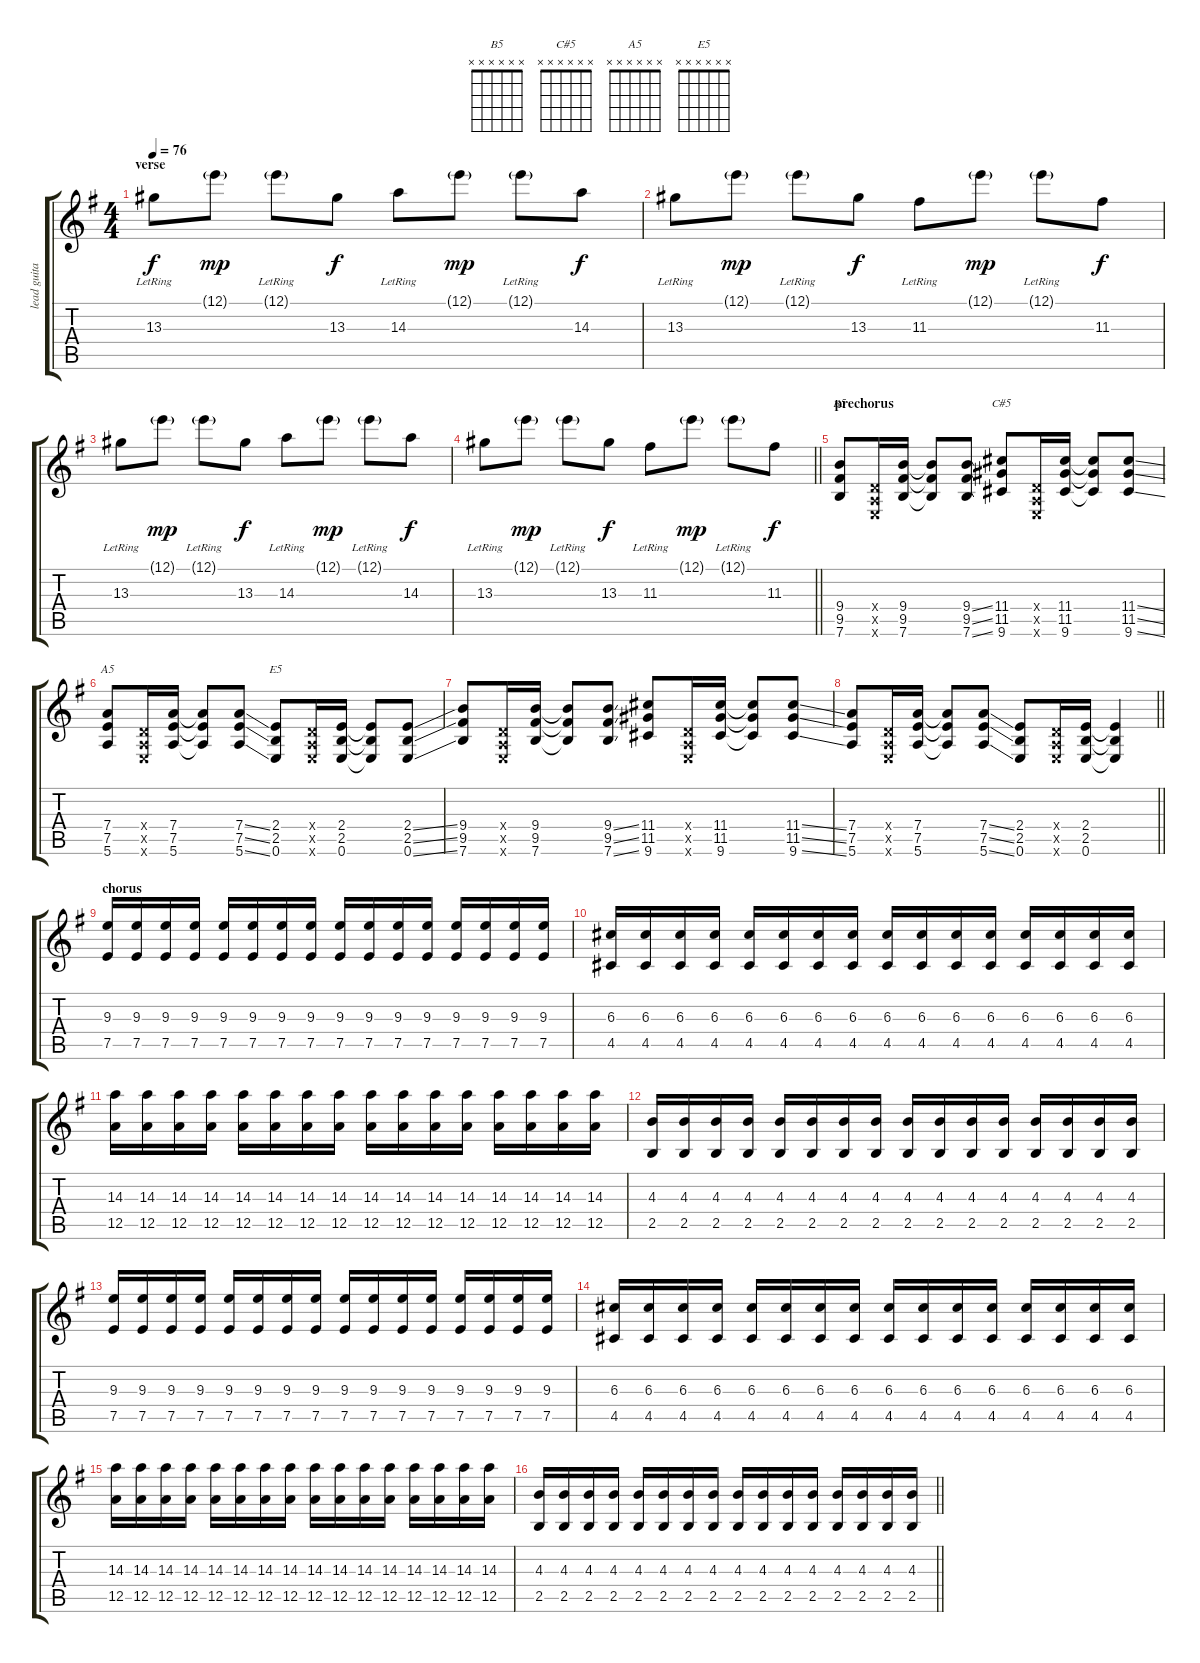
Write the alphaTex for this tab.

\track ("lead guitar" "lead guita") {instrument electricguitarjazz}
\staff {score tabs}
\tuning (E4 B3 G3 D3 A2 E2) {hide}
\chord ("B5" x x x x x x)
\chord ("C#5" x x x x x x)
\chord ("A5" x x x x x x)
\chord ("E5" x x x x x x)
\ts (4 4)
\section ("" "verse")
\tempo 76
\clef g2
\ks eminor
13.3{lr}.8{dy f instrument electricguitarjazz} 12.1{g}.8{dy mp} 12.1{g lr}.8 13.3.8{dy f} 14.3{lr}.8 12.1{g}.8{dy mp} 12.1{g lr}.8 14.3.8{dy f} |
13.3{lr}.8 12.1{g}.8{dy mp} 12.1{g lr}.8 13.3.8{dy f} 11.3{lr}.8 12.1{g}.8{dy mp} 12.1{g lr}.8 11.3.8{dy f} |
13.3{lr}.8 12.1{g}.8{dy mp} 12.1{g lr}.8 13.3.8{dy f} 14.3{lr}.8 12.1{g}.8{dy mp} 12.1{g lr}.8 14.3.8{dy f} |
\barLineRight lightlight
13.3{lr}.8 12.1{g}.8{dy mp} 12.1{g lr}.8 13.3.8{dy f} 11.3{lr}.8 12.1{g}.8{dy mp} 12.1{g lr}.8 11.3.8{dy f} |
\section ("" "prechorus")
(9.4 9.5 7.6).8{ch "B5" volume 13 instrument distortionguitar} (0.4{x} 0.5{x} 0.6{x}).16 (9.4 9.5 7.6).16 (9.4{t} 9.5{t} 7.6{t}).8 (9.4{ss} 9.5{ss} 7.6{ss}).8 (11.4 11.5 9.6).8{ch "C#5"} (0.4{x} 0.5{x} 0.6{x}).16 (11.4 11.5 9.6).16 (11.4{t} 11.5{t} 9.6{t}).8 (11.4{ss} 11.5{ss} 9.6{ss}).8 |
(7.4 7.5 5.6).8{ch "A5"} (0.4{x} 0.5{x} 0.6{x}).16 (7.4 7.5 5.6).16 (7.4{t} 7.5{t} 5.6{t}).8 (7.4{ss} 7.5{ss} 5.6{ss}).8 (2.4 2.5 0.6).8{ch "E5"} (0.4{x} 0.5{x} 0.6{x}).16 (2.4 2.5 0.6).16 (2.4{t} 2.5{t} 0.6{t}).8 (2.4{ss} 2.5{ss} 0.6{ss}).8 |
(9.4 9.5 7.6).8 (0.4{x} 0.5{x} 0.6{x}).16 (9.4 9.5 7.6).16 (9.4{t} 9.5{t} 7.6{t}).8 (9.4{ss} 9.5{ss} 7.6{ss}).8 (11.4 11.5 9.6).8 (0.4{x} 0.5{x} 0.6{x}).16 (11.4 11.5 9.6).16 (11.4{t} 11.5{t} 9.6{t}).8 (11.4{ss} 11.5{ss} 9.6{ss}).8 |
\barLineRight lightlight
(7.4 7.5 5.6).8 (0.4{x} 0.5{x} 0.6{x}).16 (7.4 7.5 5.6).16 (7.4{t} 7.5{t} 5.6{t}).8 (7.4{ss} 7.5{ss} 5.6{ss}).8 (2.4 2.5 0.6).8 (0.4{x} 0.5{x} 0.6{x}).16 (2.4 2.5 0.6).16 (2.4{t} 2.5{t} 0.6{t}).4 |
\section ("" "chorus")
(9.3 7.5).16{instrument distortionguitar} (9.3 7.5).16 (9.3 7.5).16 (9.3 7.5).16 (9.3 7.5).16 (9.3 7.5).16 (9.3 7.5).16 (9.3 7.5).16 (9.3 7.5).16 (9.3 7.5).16 (9.3 7.5).16 (9.3 7.5).16 (9.3 7.5).16 (9.3 7.5).16 (9.3 7.5).16 (9.3 7.5).16 |
(6.3 4.5).16 (6.3 4.5).16 (6.3 4.5).16 (6.3 4.5).16 (6.3 4.5).16 (6.3 4.5).16 (6.3 4.5).16 (6.3 4.5).16 (6.3 4.5).16 (6.3 4.5).16 (6.3 4.5).16 (6.3 4.5).16 (6.3 4.5).16 (6.3 4.5).16 (6.3 4.5).16 (6.3 4.5).16 |
(14.3 12.5).16 (14.3 12.5).16 (14.3 12.5).16 (14.3 12.5).16 (14.3 12.5).16 (14.3 12.5).16 (14.3 12.5).16 (14.3 12.5).16 (14.3 12.5).16 (14.3 12.5).16 (14.3 12.5).16 (14.3 12.5).16 (14.3 12.5).16 (14.3 12.5).16 (14.3 12.5).16 (14.3 12.5).16 |
(4.3 2.5).16 (4.3 2.5).16 (4.3 2.5).16 (4.3 2.5).16 (4.3 2.5).16 (4.3 2.5).16 (4.3 2.5).16 (4.3 2.5).16 (4.3 2.5).16 (4.3 2.5).16 (4.3 2.5).16 (4.3 2.5).16 (4.3 2.5).16 (4.3 2.5).16 (4.3 2.5).16 (4.3 2.5).16 |
(9.3 7.5).16 (9.3 7.5).16 (9.3 7.5).16 (9.3 7.5).16 (9.3 7.5).16 (9.3 7.5).16 (9.3 7.5).16 (9.3 7.5).16 (9.3 7.5).16 (9.3 7.5).16 (9.3 7.5).16 (9.3 7.5).16 (9.3 7.5).16 (9.3 7.5).16 (9.3 7.5).16 (9.3 7.5).16 |
(6.3 4.5).16 (6.3 4.5).16 (6.3 4.5).16 (6.3 4.5).16 (6.3 4.5).16 (6.3 4.5).16 (6.3 4.5).16 (6.3 4.5).16 (6.3 4.5).16 (6.3 4.5).16 (6.3 4.5).16 (6.3 4.5).16 (6.3 4.5).16 (6.3 4.5).16 (6.3 4.5).16 (6.3 4.5).16 |
(14.3 12.5).16 (14.3 12.5).16 (14.3 12.5).16 (14.3 12.5).16 (14.3 12.5).16 (14.3 12.5).16 (14.3 12.5).16 (14.3 12.5).16 (14.3 12.5).16 (14.3 12.5).16 (14.3 12.5).16 (14.3 12.5).16 (14.3 12.5).16 (14.3 12.5).16 (14.3 12.5).16 (14.3 12.5).16 |
\barLineRight lightlight
(4.3 2.5).16 (4.3 2.5).16 (4.3 2.5).16 (4.3 2.5).16 (4.3 2.5).16 (4.3 2.5).16 (4.3 2.5).16 (4.3 2.5).16 (4.3 2.5).16 (4.3 2.5).16 (4.3 2.5).16 (4.3 2.5).16 (4.3 2.5).16 (4.3 2.5).16 (4.3 2.5).16 (4.3 2.5).16
